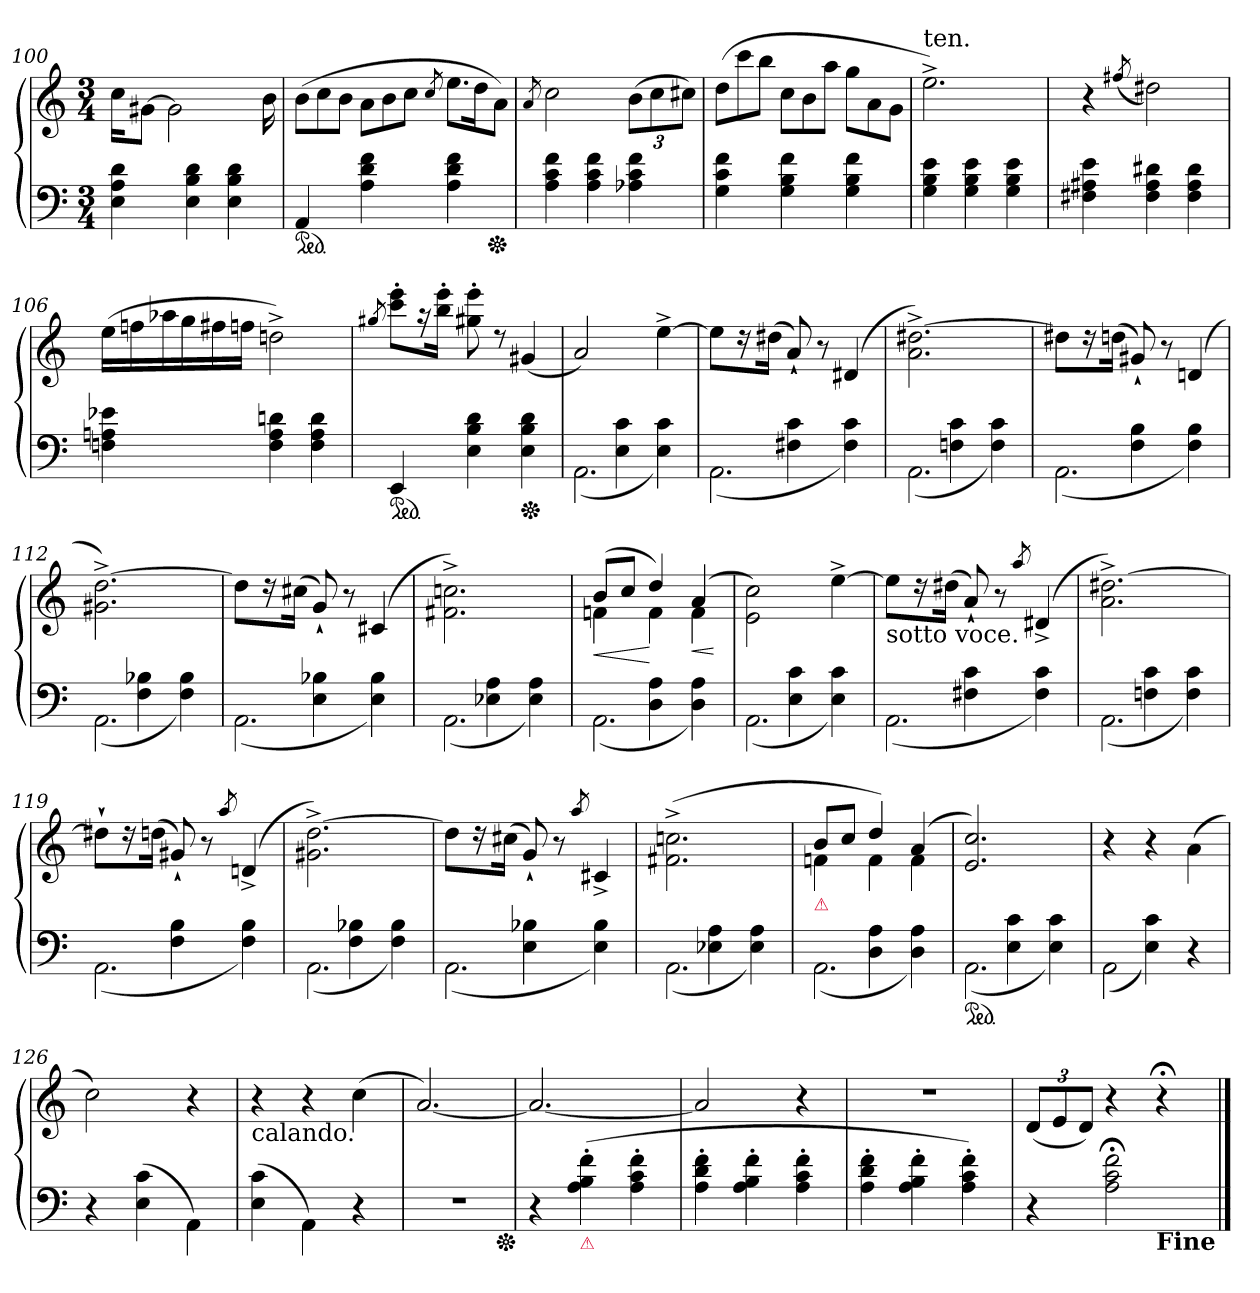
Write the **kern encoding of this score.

**kern	**kern	**dynam
*part1	*part1	*part1
*staff2	*staff1	*staff1/2
*clefF4	*clefG2	*
*k[]	*k[]	*
*M3/4	*M3/4	*
=100	=100	=100
4E 4A 4d	16cc\KL	.
.	[8g#XJ	.
.	2g#\]	.
4E 4B 4d	.	.
4E 4B 4d	.	.
.	16b	.
=101	=101	=101
*	*Xtuplet	*
*ped	*	*
4AA	(>12bL	.
.	12cc	.
.	12bJ	.
4A 4d 4f	12aL	.
.	12b	.
.	12ccJ	.
.	8qcc/	.
4A 4d 4f	12.eeL	.
.	24ddK	.
*Xped	*	*
.	12aJ)	.
=102	=102	=102
.	8qa/	.
4A 4c 4f	2cc	.
4A 4c 4f	.	.
*	*tuplet	*
4A-X 4c 4f	(>12bL	.
.	12cc	.
.	12cc#XJ)	.
=103	=103	=103
*	*Xtuplet	*
4G 4c 4f	(>12ddL	.
.	12ccc	.
.	12bbJ	.
4G 4B 4f	12ccL	.
.	12b	.
.	12aaJ	.
4G 4B 4f	12ggL	.
.	12a	.
.	12gJ	.
=104	=104	=104
!	!LO:TX:a:t=ten.	!
4G 4B 4e	2.ee^<)	.
4G 4B 4e	.	.
4G 4B 4e	.	.
=105	=105	=105
4F#X 4A#X 4e	4r	.
.	(>8qff#X/	.
4F# 4A# 4d#X	2dd#X)	.
4F# 4A# 4d#	.	.
=106	=106	=106
4Fn 4An 4e-X	(>24eeLL	.
.	24ffn	.
.	24aa-X	.
.	24gg	.
.	24ff#X	.
.	24ffnJJ	.
4F 4A 4dn	2ddn^<)	.
4F 4A 4d	.	.
=107	=107	=107
.	8qgg#X/	.
*ped	*	*
4EE	8ccc'> 8eee'>L	.
.	16r	.
.	16bb'> 16eee'>Jk	.
4E 4B 4d	8gg#X'> 8eee'>	.
.	8rdd	.
*Xped	*	*
4E 4B 4d	(<4g#X	.
=108	=108	=108
*^	*	*
4ryy	(>2.AA	2a)	.
4E\ 4c\	.	.	.
4E\ 4c\)	.	[4ee^<	.
=109	=109	=109	=109
4ryy	(>2.AA	8eeL]	.
.	.	16rdd	.
.	.	(>16dd#XJk	.
4F#X\ 4c\	.	8a`<)	.
.	.	8r	.
4F#\ 4c\)	.	(>4d#X	.
=110	=110	=110	=110
4ryy	(>2.AA	2.a^< [2.dd#X^<)	.
4Fn\ 4c\	.	.	.
4F\ 4c\)	.	.	.
=111	=111	=111	=111
4ryy	(>2.AA	8dd#XL]	.
.	.	16rdd	.
.	.	(>16ddnJk	.
4F\ 4B\	.	8g#X`<)	.
.	.	8r	.
4F\ 4B\)	.	(>4dn	.
=112	=112	=112	=112
4ryy	(>2.AA	2.g#X^< [2.dd^<)	.
4F\ 4B-X\	.	.	.
4F\ 4B-\)	.	.	.
=113	=113	=113	=113
4ryy	(>2.AA	8ddL]	.
.	.	16rdd	.
.	.	(>16cc#XJk	.
4E\ 4B-X\	.	8g`<)	.
.	.	8r	.
4E\ 4B-\)	.	(>4c#X	.
=114	=114	=114	=114
4ryy	(>2.AA	2.f#X^<\ 2.ccn^<\)	.
4E-X\ 4A\	.	.	.
4E-\ 4A\)	.	.	.
=115	=115	=115	=115
*	*	*^	*
4ryy	(>2.AA	(>8bL	4fn	<
.	.	8ccJ	.	.
4D\ 4A\	.	4dd)	4f	[
4D\ 4A\)	.	(>4a	4f	<
*v	*v	*	*	*
*	*v	*v	*
.	.	[
=116	=116	=116
*^	*	*
4ryy	(>2.AA	2e\ 2cc\)	.
4E\ 4c\	.	.	.
4E\ 4c\)	.	[4ee^<	.
=117	=117	=117	=117
!	!	!LO:TX:b:t=sotto voce.	!
4ryy	(>2.AA	8eeL]	.
.	.	16rdd	.
.	.	(>16dd#XJk	.
4F#X\ 4c\	.	8a`<)	.
.	.	8r	.
.	.	8qaa/	.
4F#\ 4c\)	.	(>4d#X^<	.
=118	=118	=118	=118
4ryy	(>2.AA	2.a^< [2.dd#X^<)	.
4Fn\ 4c\	.	.	.
4F\ 4c\)	.	.	.
=119	=119	=119	=119
4ryy	(>2.AA	8dd#X`>L]	.
.	.	16rdd	.
.	.	(>16ddnJk	.
4F\ 4B\	.	8g#X`<)	.
.	.	8r	.
.	.	8qaa/	.
4F\ 4B\)	.	(>4dn^<	.
=120	=120	=120	=120
4ryy	(>2.AA	2.g#X^< [2.dd^<)	.
4F\ 4B-X\	.	.	.
4F\ 4B-\)	.	.	.
=121	=121	=121	=121
4ryy	(>2.AA	8ddL]	.
.	.	16rdd	.
.	.	(>16cc#XJk	.
4E\ 4B-X\	.	8g`<)	.
.	.	8r	.
.	.	8qaa/	.
4E\ 4B-\)	.	4c#X^<	.
=122	=122	=122	=122
4ryy	(>2.AA	(>2.f#X^<\ 2.ccn^<\	.
4E-X\ 4A\	.	.	.
4E-\ 4A\)	.	.	.
=123	=123	=123	=123
*	*	*^	*
!	!	!LO:TX:b:color=crimson:t=⚠	!	!
4ryy	(>2.AA	8bL	4fn	.
.	.	8ccJ	.	.
4D\ 4A\	.	4dd)	4f	.
4D\ 4A\)	.	(>4a	4f	.
*	*	*v	*v	*
=124	=124	=124	=124
*ped	*	*	*
4ryy	(>2.AA	2.e 2.cc)	.
4E\ 4c\	.	.	.
4E\ 4c\)	.	.	.
=125	=125	=125	=125
4ryy	(>2AA	4r	.
4E\ 4c\)	.	4r	.
4r	4ryy	(>4a\	.
*v	*v	*	*
=126	=126	=126
4r	2cc)	.
(>4E 4c	.	.
4AA\)	4r	.
=127	=127	=127
!	!LO:TX:b:t=calando.	!
(>4E 4c	4r	.
4AA\)	4r	.
4r	(>4cc	.
=128	=128	=128
2.r	[<2.a)	.
*Xped	*	*
=129	=129	=129
4r	2.a_	.
!LO:TX:b:color=crimson:t=⚠	!	!
(4A'> 4B'> 4f'>	.	.
4A'> 4c'> 4f'>	.	.
=130	=130	=130
4A'> 4d'> 4f'>	2a]	.
4A'> 4B'> 4f'>	.	.
4A'> 4c'> 4f'>	4r	.
=131	=131	=131
4A'> 4d'> 4f'>	2.r	.
4A'> 4B'> 4f'>	.	.
4A'> 4c'> 4f'>)	.	.
=132	=132	=132
*	*tuplet	*
*^	*	*
4r	2ryy	(<12dL	.
.	.	12e	.
.	.	12dJ)	.
2A;< 2c;< 2f;<	.	4r	.
!	!LO:TX:b:B:t=Fine	!	!
.	4ryy	4r;<	.
*v	*v	*	*
==	==	==
*-	*-	*-
